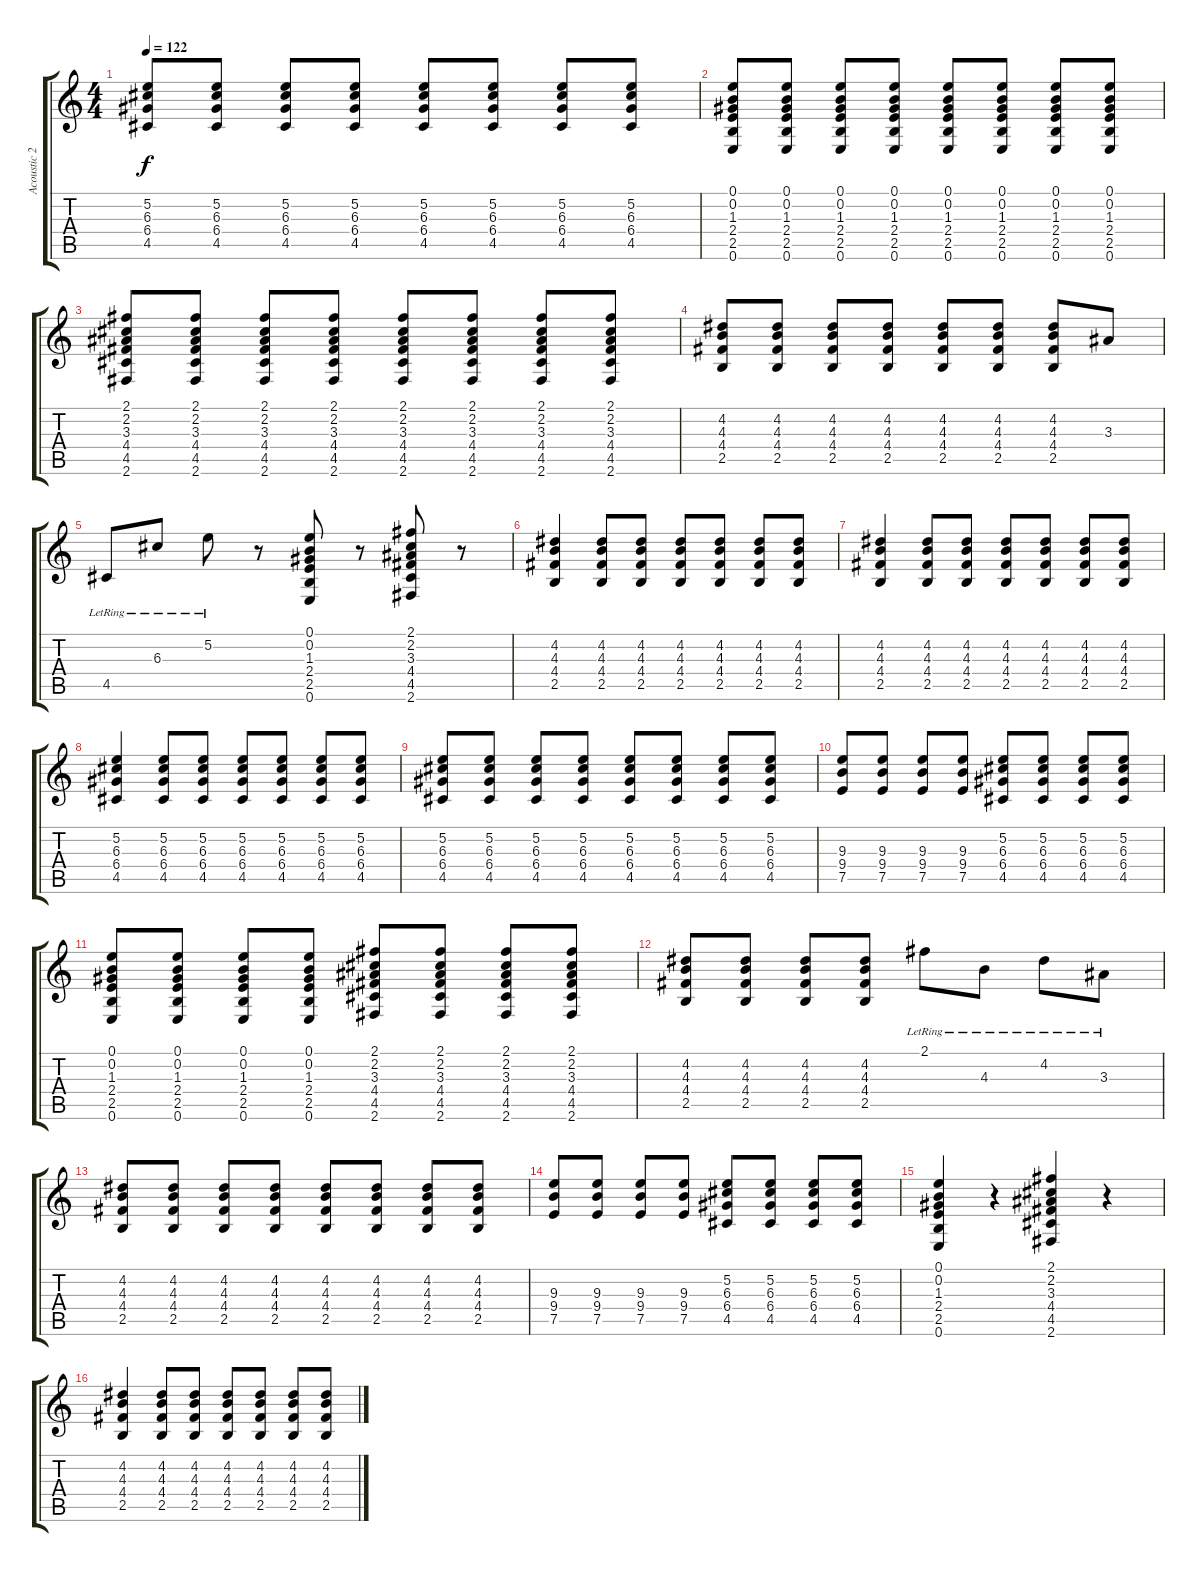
\track ("Acoustic 2" "Acoustic 2") {instrument acousticguitarsteel}
\staff {score tabs}
\tuning (E4 B3 G3 D3 A2 E2) {hide}
\ts (4 4)
\tempo 122
\clef g2
\ks c
(5.2 6.3 6.4 4.5).8{dy f} (5.2 6.3 6.4 4.5).8 (5.2 6.3 6.4 4.5).8 (5.2 6.3 6.4 4.5).8 (5.2 6.3 6.4 4.5).8 (5.2 6.3 6.4 4.5).8 (5.2 6.3 6.4 4.5).8 (5.2 6.3 6.4 4.5).8 |
(0.1 0.2 1.3 2.4 2.5 0.6).8 (0.1 0.2 1.3 2.4 2.5 0.6).8 (0.1 0.2 1.3 2.4 2.5 0.6).8 (0.1 0.2 1.3 2.4 2.5 0.6).8 (0.1 0.2 1.3 2.4 2.5 0.6).8 (0.1 0.2 1.3 2.4 2.5 0.6).8 (0.1 0.2 1.3 2.4 2.5 0.6).8 (0.1 0.2 1.3 2.4 2.5 0.6).8 |
(2.1 2.2 3.3 4.4 4.5 2.6).8 (2.1 2.2 3.3 4.4 4.5 2.6).8 (2.1 2.2 3.3 4.4 4.5 2.6).8 (2.1 2.2 3.3 4.4 4.5 2.6).8 (2.1 2.2 3.3 4.4 4.5 2.6).8 (2.1 2.2 3.3 4.4 4.5 2.6).8 (2.1 2.2 3.3 4.4 4.5 2.6).8 (2.1 2.2 3.3 4.4 4.5 2.6).8 |
(4.2 4.3 4.4 2.5).8 (4.2 4.3 4.4 2.5).8 (4.2 4.3 4.4 2.5).8 (4.2 4.3 4.4 2.5).8 (4.2 4.3 4.4 2.5).8 (4.2 4.3 4.4 2.5).8 (4.2 4.3 4.4 2.5).8 3.3.8 |
4.5{lr}.8 6.3{lr}.8 5.2{lr}.8 r.8 (0.1 0.2 1.3 2.4 2.5 0.6).8 r.8 (2.1 2.2 3.3 4.4 4.5 2.6).8 r.8 |
(4.2 4.3 4.4 2.5).4 (4.2 4.3 4.4 2.5).8 (4.2 4.3 4.4 2.5).8 (4.2 4.3 4.4 2.5).8 (4.2 4.3 4.4 2.5).8 (4.2 4.3 4.4 2.5).8 (4.2 4.3 4.4 2.5).8 |
(4.2 4.3 4.4 2.5).4 (4.2 4.3 4.4 2.5).8 (4.2 4.3 4.4 2.5).8 (4.2 4.3 4.4 2.5).8 (4.2 4.3 4.4 2.5).8 (4.2 4.3 4.4 2.5).8 (4.2 4.3 4.4 2.5).8 |
(5.2 6.3 6.4 4.5).4 (5.2 6.3 6.4 4.5).8 (5.2 6.3 6.4 4.5).8 (5.2 6.3 6.4 4.5).8 (5.2 6.3 6.4 4.5).8 (5.2 6.3 6.4 4.5).8 (5.2 6.3 6.4 4.5).8 |
(5.2 6.3 6.4 4.5).8 (5.2 6.3 6.4 4.5).8 (5.2 6.3 6.4 4.5).8 (5.2 6.3 6.4 4.5).8 (5.2 6.3 6.4 4.5).8 (5.2 6.3 6.4 4.5).8 (5.2 6.3 6.4 4.5).8 (5.2 6.3 6.4 4.5).8 |
(9.3 9.4 7.5).8 (9.3 9.4 7.5).8 (9.3 9.4 7.5).8 (9.3 9.4 7.5).8 (5.2 6.3 6.4 4.5).8 (5.2 6.3 6.4 4.5).8 (5.2 6.3 6.4 4.5).8 (5.2 6.3 6.4 4.5).8 |
(0.1 0.2 1.3 2.4 2.5 0.6).8 (0.1 0.2 1.3 2.4 2.5 0.6).8 (0.1 0.2 1.3 2.4 2.5 0.6).8 (0.1 0.2 1.3 2.4 2.5 0.6).8 (2.1 2.2 3.3 4.4 4.5 2.6).8 (2.1 2.2 3.3 4.4 4.5 2.6).8 (2.1 2.2 3.3 4.4 4.5 2.6).8 (2.1 2.2 3.3 4.4 4.5 2.6).8 |
(4.2 4.3 4.4 2.5).8 (4.2 4.3 4.4 2.5).8 (4.2 4.3 4.4 2.5).8 (4.2 4.3 4.4 2.5).8 2.1{lr}.8 4.3{lr}.8 4.2{lr}.8 3.3{lr}.8 |
(4.2 4.3 4.4 2.5).8 (4.2 4.3 4.4 2.5).8 (4.2 4.3 4.4 2.5).8 (4.2 4.3 4.4 2.5).8 (4.2 4.3 4.4 2.5).8 (4.2 4.3 4.4 2.5).8 (4.2 4.3 4.4 2.5).8 (4.2 4.3 4.4 2.5).8 |
(9.3 9.4 7.5).8 (9.3 9.4 7.5).8 (9.3 9.4 7.5).8 (9.3 9.4 7.5).8 (5.2 6.3 6.4 4.5).8 (5.2 6.3 6.4 4.5).8 (5.2 6.3 6.4 4.5).8 (5.2 6.3 6.4 4.5).8 |
(0.1 0.2 1.3 2.4 2.5 0.6).4 r.4 (2.1 2.2 3.3 4.4 4.5 2.6).4 r.4 |
(4.2 4.3 4.4 2.5).4 (4.2 4.3 4.4 2.5).8 (4.2 4.3 4.4 2.5).8 (4.2 4.3 4.4 2.5).8 (4.2 4.3 4.4 2.5).8 (4.2 4.3 4.4 2.5).8 (4.2 4.3 4.4 2.5).8
